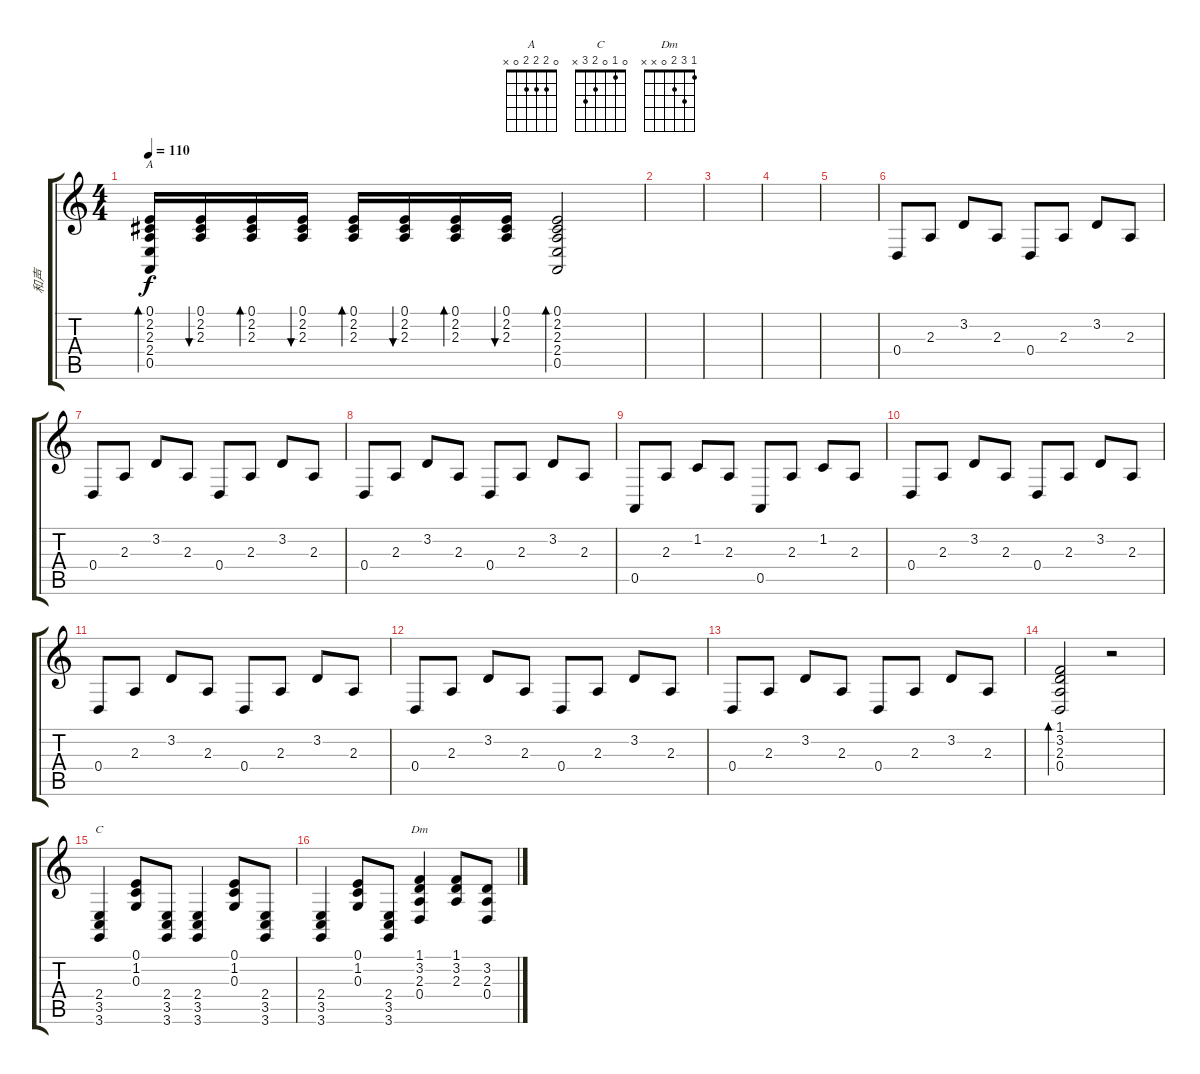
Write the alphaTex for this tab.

\track ("和声" "和声") {instrument acousticgrandpiano}
\staff {score tabs}
\tuning (E4 B3 G3 D3 A2 E2) {hide}
\chord ("A" 0 2 2 2 0 x)
\chord ("C" 0 1 0 2 3 x)
\chord ("Dm" 1 3 2 0 x x)
\ts (4 4)
\tempo 110
\clef g2
\ks c
(0.1 2.2 2.3 2.4 0.5).16{bd 120 ch "A" dy f} (0.1 2.2 2.3).16{bu 120} (0.1 2.2 2.3).16{bd 120} (0.1 2.2 2.3).16{bu 120} (0.1 2.2 2.3).16{bd 120} (0.1 2.2 2.3).16{bu 120} (0.1 2.2 2.3).16{bd 120} (0.1 2.2 2.3).16{bu 120} (0.1 2.2 2.3 2.4 0.5).2{bd 240} |
|
|
|
|
0.4.8 2.3.8 3.2.8 2.3.8 0.4.8 2.3.8 3.2.8 2.3.8 |
0.4.8 2.3.8 3.2.8 2.3.8 0.4.8 2.3.8 3.2.8 2.3.8 |
0.4.8 2.3.8 3.2.8 2.3.8 0.4.8 2.3.8 3.2.8 2.3.8 |
0.5.8 2.3.8 1.2.8 2.3.8 0.5.8 2.3.8 1.2.8 2.3.8 |
0.4.8 2.3.8 3.2.8 2.3.8 0.4.8 2.3.8 3.2.8 2.3.8 |
0.4.8 2.3.8 3.2.8 2.3.8 0.4.8 2.3.8 3.2.8 2.3.8 |
0.4.8 2.3.8 3.2.8 2.3.8 0.4.8 2.3.8 3.2.8 2.3.8 |
0.4.8 2.3.8 3.2.8 2.3.8 0.4.8 2.3.8 3.2.8 2.3.8 |
(1.1 3.2 2.3 0.4).2{bd 240} r.2 |
(2.4 3.5 3.6).4{ch "C"} (0.1 1.2 0.3).8 (2.4 3.5 3.6).8 (2.4 3.5 3.6).4 (0.1 1.2 0.3).8 (2.4 3.5 3.6).8 |
(2.4 3.5 3.6).4 (0.1 1.2 0.3).8 (2.4 3.5 3.6).8 (1.1 3.2 2.3 0.4).4{ch "Dm"} (1.1 3.2 2.3).8 (3.2 2.3 0.4).8
